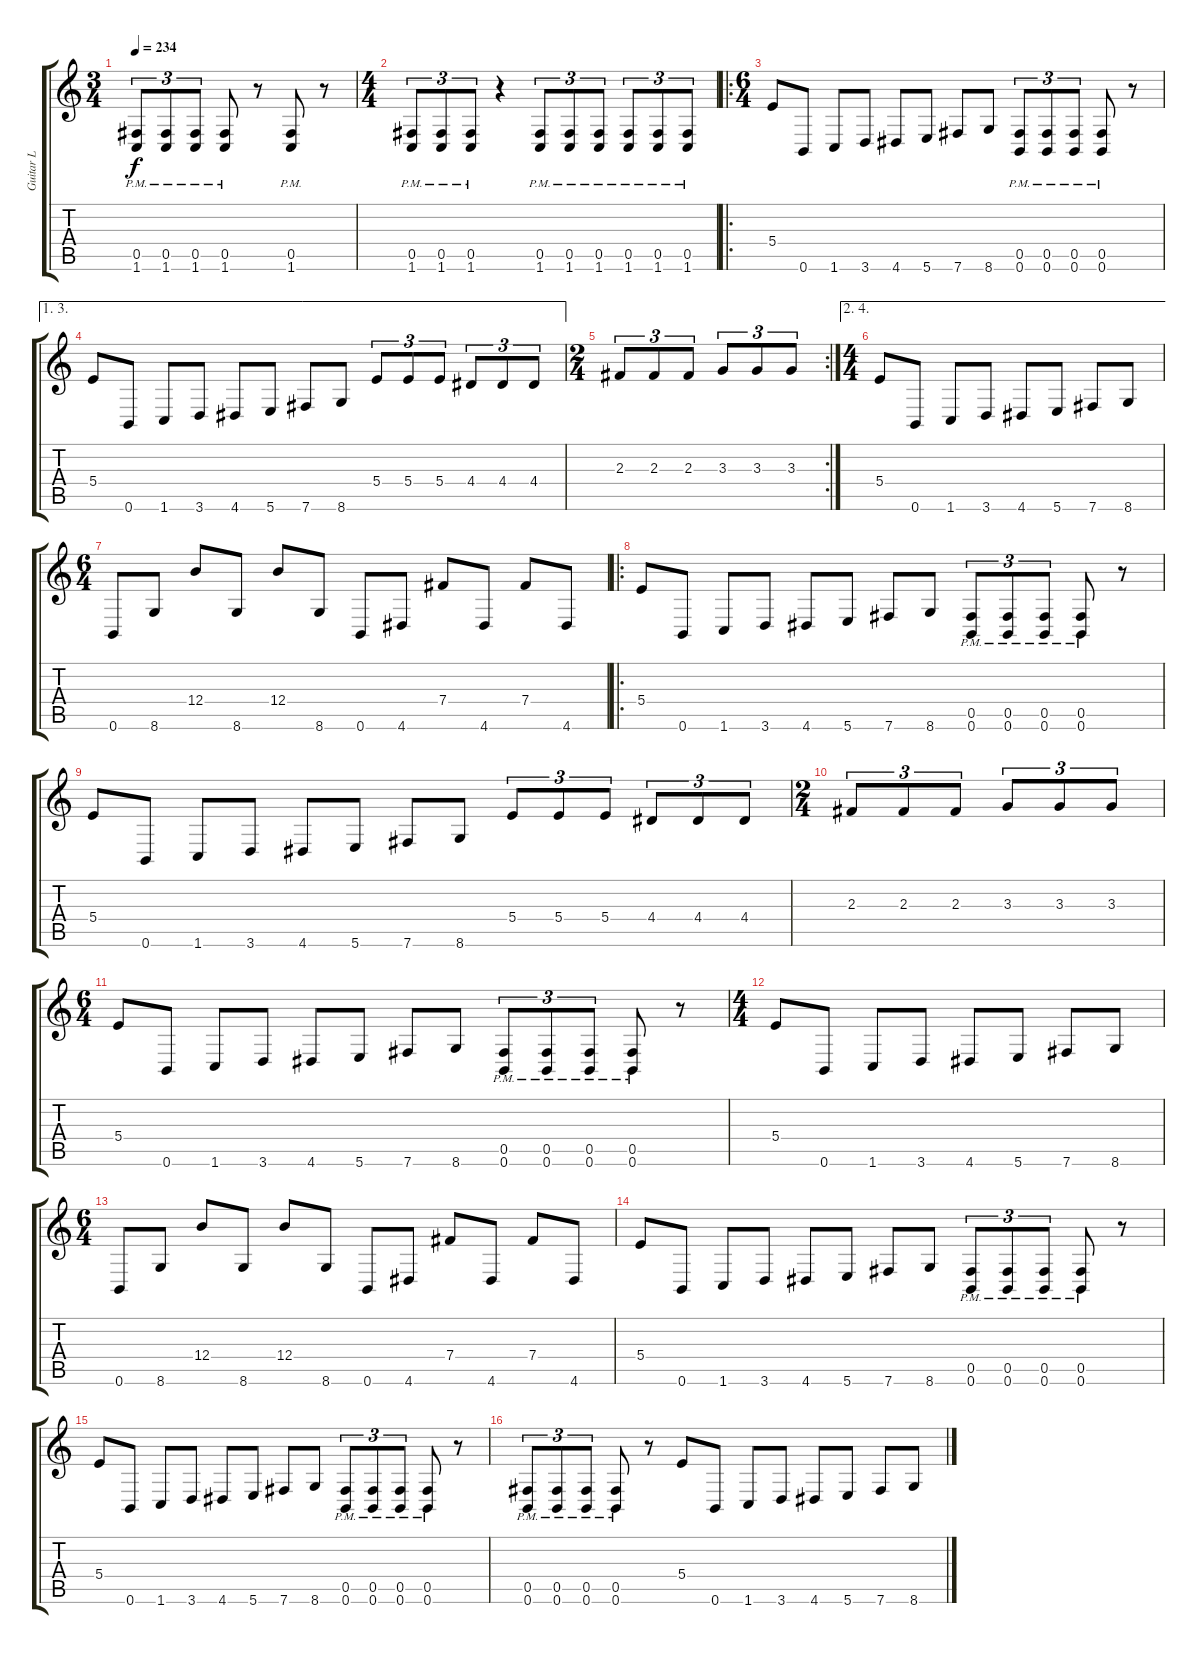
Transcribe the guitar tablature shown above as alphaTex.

\track ("Guitar L" "Guitar L") {instrument distortionguitar}
\staff {score tabs}
\tuning (Db4 Ab3 E3 B2 Gb2 B1) {hide}
\ts (3 4)
\tempo 234
\clef g2
\ks c
(0.5{pm} 1.6{pm}).8{tu (3 2) dy f} (0.5{pm} 1.6{pm}).8{tu (3 2)} (0.5{pm} 1.6{pm}).8{tu (3 2)} (0.5{pm} 1.6{pm}).8 r.8 (0.5{pm} 1.6{pm}).8 r.8 |
\ts (4 4)
(0.5{pm} 1.6{pm}).8{tu (3 2)} (0.5{pm} 1.6{pm}).8{tu (3 2)} (0.5{pm} 1.6{pm}).8{tu (3 2)} r.4 (0.5{pm} 1.6{pm}).8{tu (3 2)} (0.5{pm} 1.6{pm}).8{tu (3 2)} (0.5{pm} 1.6{pm}).8{tu (3 2)} (0.5{pm} 1.6{pm}).8{tu (3 2)} (0.5{pm} 1.6{pm}).8{tu (3 2)} (0.5{pm} 1.6{pm}).8{tu (3 2)} |
\ro
\ts (6 4)
5.4.8 0.6.8 1.6.8 3.6.8 4.6.8 5.6.8 7.6.8 8.6.8 (0.5{pm} 0.6{pm}).8{tu (3 2)} (0.5{pm} 0.6{pm}).8{tu (3 2)} (0.5{pm} 0.6{pm}).8{tu (3 2)} (0.5{pm} 0.6{pm}).8 r.8 |
\ae (1 3)
5.4.8 0.6.8 1.6.8 3.6.8 4.6.8 5.6.8 7.6.8 8.6.8 5.4.8{tu (3 2)} 5.4.8{tu (3 2)} 5.4.8{tu (3 2)} 4.4.8{tu (3 2)} 4.4.8{tu (3 2)} 4.4.8{tu (3 2)} |
\rc 2
\ts (2 4)
2.3.8{tu (3 2)} 2.3.8{tu (3 2)} 2.3.8{tu (3 2)} 3.3.8{tu (3 2)} 3.3.8{tu (3 2)} 3.3.8{tu (3 2)} |
\ae (2 4)
\ts (4 4)
5.4.8 0.6.8 1.6.8 3.6.8 4.6.8 5.6.8 7.6.8 8.6.8 |
\ts (6 4)
0.6.8 8.6.8 12.4.8 8.6.8 12.4.8 8.6.8 0.6.8 4.6.8 7.4.8 4.6.8 7.4.8 4.6.8 |
\ro
5.4.8 0.6.8 1.6.8 3.6.8 4.6.8 5.6.8 7.6.8 8.6.8 (0.5{pm} 0.6{pm}).8{tu (3 2)} (0.5{pm} 0.6{pm}).8{tu (3 2)} (0.5{pm} 0.6{pm}).8{tu (3 2)} (0.5{pm} 0.6{pm}).8 r.8 |
5.4.8 0.6.8 1.6.8 3.6.8 4.6.8 5.6.8 7.6.8 8.6.8 5.4.8{tu (3 2)} 5.4.8{tu (3 2)} 5.4.8{tu (3 2)} 4.4.8{tu (3 2)} 4.4.8{tu (3 2)} 4.4.8{tu (3 2)} |
\ts (2 4)
2.3.8{tu (3 2)} 2.3.8{tu (3 2)} 2.3.8{tu (3 2)} 3.3.8{tu (3 2)} 3.3.8{tu (3 2)} 3.3.8{tu (3 2)} |
\ts (6 4)
5.4.8 0.6.8 1.6.8 3.6.8 4.6.8 5.6.8 7.6.8 8.6.8 (0.5{pm} 0.6{pm}).8{tu (3 2)} (0.5{pm} 0.6{pm}).8{tu (3 2)} (0.5{pm} 0.6{pm}).8{tu (3 2)} (0.5{pm} 0.6{pm}).8 r.8 |
\ts (4 4)
5.4.8 0.6.8 1.6.8 3.6.8 4.6.8 5.6.8 7.6.8 8.6.8 |
\ts (6 4)
0.6.8 8.6.8 12.4.8 8.6.8 12.4.8 8.6.8 0.6.8 4.6.8 7.4.8 4.6.8 7.4.8 4.6.8 |
5.4.8 0.6.8 1.6.8 3.6.8 4.6.8 5.6.8 7.6.8 8.6.8 (0.5{pm} 0.6{pm}).8{tu (3 2)} (0.5{pm} 0.6{pm}).8{tu (3 2)} (0.5{pm} 0.6{pm}).8{tu (3 2)} (0.5{pm} 0.6{pm}).8 r.8 |
5.4.8 0.6.8 1.6.8 3.6.8 4.6.8 5.6.8 7.6.8 8.6.8 (0.5{pm} 0.6{pm}).8{tu (3 2)} (0.5{pm} 0.6{pm}).8{tu (3 2)} (0.5{pm} 0.6{pm}).8{tu (3 2)} (0.5{pm} 0.6{pm}).8 r.8 |
(0.5{pm} 0.6{pm}).8{tu (3 2)} (0.5{pm} 0.6{pm}).8{tu (3 2)} (0.5{pm} 0.6{pm}).8{tu (3 2)} (0.5{pm} 0.6{pm}).8 r.8 5.4.8 0.6.8 1.6.8 3.6.8 4.6.8 5.6.8 7.6.8 8.6.8
